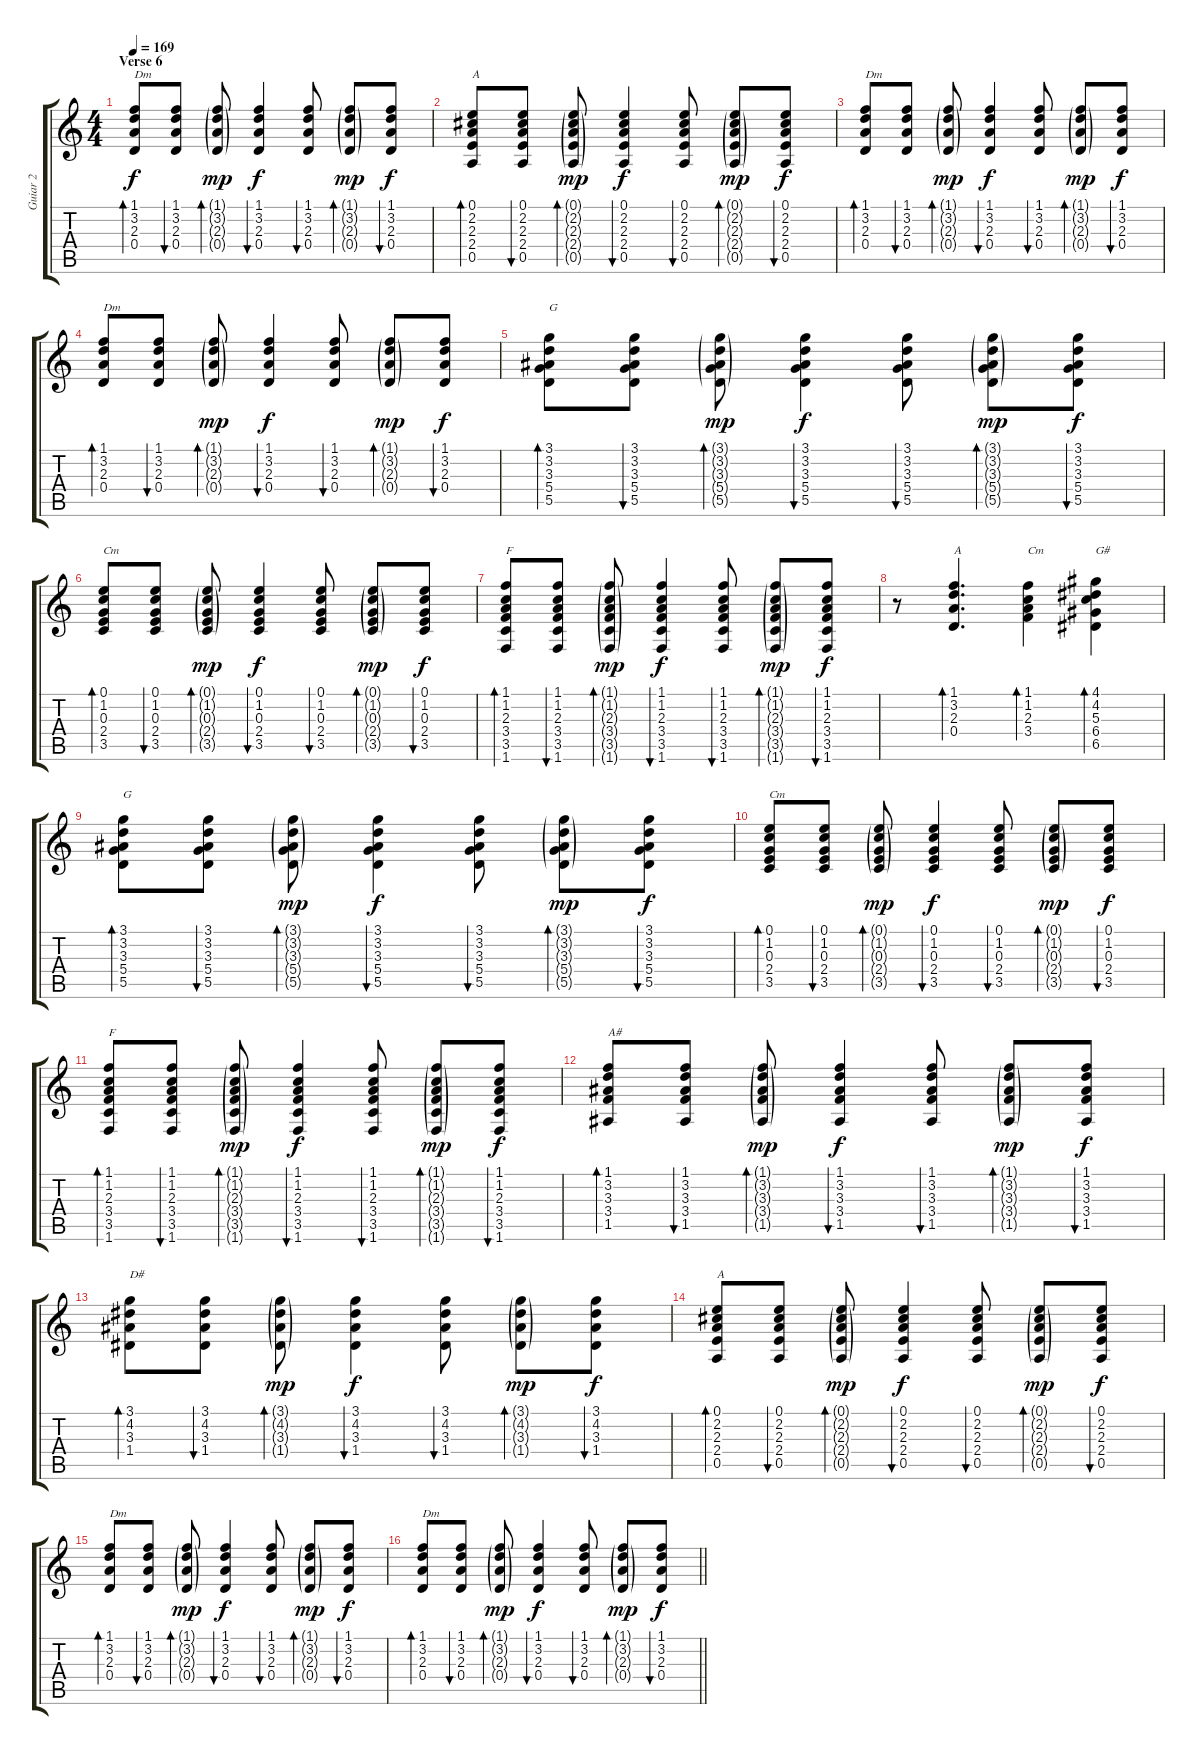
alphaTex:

\track ("Guiar 2" "Guiar 2") {instrument acousticguitarsteel}
\staff {score tabs}
\tuning (E4 B3 G3 D3 A2 E2) {hide}
\ts (4 4)
\section ("" "Verse 6")
\tempo 169
\clef g2
\ks c
(1.1 3.2 2.3 0.4).8{bd 30 txt "Dm" dy f} (1.1 3.2 2.3 0.4).8{bu 30} (1.1{g} 3.2{g} 2.3{g} 0.4{g}).8{bd 30 dy mp} (1.1 3.2 2.3 0.4).4{bu 30 dy f} (1.1 3.2 2.3 0.4).8{bu 30} (1.1{g} 3.2{g} 2.3{g} 0.4{g}).8{bd 30 dy mp} (1.1 3.2 2.3 0.4).8{bu 30 dy f} |
(0.1 2.2 2.3 2.4 0.5).8{bd 30 txt "A"} (0.1 2.2 2.3 2.4 0.5).8{bu 30} (0.1{g} 2.2{g} 2.3{g} 2.4{g} 0.5{g}).8{bd 30 dy mp} (0.1 2.2 2.3 2.4 0.5).4{bu 30 dy f} (0.1 2.2 2.3 2.4 0.5).8{bu 30} (0.1{g} 2.2{g} 2.3{g} 2.4{g} 0.5{g}).8{bd 30 dy mp} (0.1 2.2 2.3 2.4 0.5).8{bu 30 dy f} |
(1.1 3.2 2.3 0.4).8{bd 30 txt "Dm"} (1.1 3.2 2.3 0.4).8{bu 30} (1.1{g} 3.2{g} 2.3{g} 0.4{g}).8{bd 30 dy mp} (1.1 3.2 2.3 0.4).4{bu 30 dy f} (1.1 3.2 2.3 0.4).8{bu 30} (1.1{g} 3.2{g} 2.3{g} 0.4{g}).8{bd 30 dy mp} (1.1 3.2 2.3 0.4).8{bu 30 dy f} |
(1.1 3.2 2.3 0.4).8{bd 30 txt "Dm"} (1.1 3.2 2.3 0.4).8{bu 30} (1.1{g} 3.2{g} 2.3{g} 0.4{g}).8{bd 30 dy mp} (1.1 3.2 2.3 0.4).4{bu 30 dy f} (1.1 3.2 2.3 0.4).8{bu 30} (1.1{g} 3.2{g} 2.3{g} 0.4{g}).8{bd 30 dy mp} (1.1 3.2 2.3 0.4).8{bu 30 dy f} |
(3.1 3.2 3.3 5.4 5.5).8{bd 30 txt "G"} (3.1 3.2 3.3 5.4 5.5).8{bu 30} (3.1{g} 3.2{g} 3.3{g} 5.4{g} 5.5{g}).8{bd 30 dy mp} (3.1 3.2 3.3 5.4 5.5).4{bu 30 dy f} (3.1 3.2 3.3 5.4 5.5).8{bu 30} (3.1{g} 3.2{g} 3.3{g} 5.4{g} 5.5{g}).8{bd 30 dy mp} (3.1 3.2 3.3 5.4 5.5).8{bu 30 dy f} |
(0.1 1.2 0.3 2.4 3.5).8{bd 30 txt "Cm"} (0.1 1.2 0.3 2.4 3.5).8{bu 30} (0.1{g} 1.2{g} 0.3{g} 2.4{g} 3.5{g}).8{bd 30 dy mp} (0.1 1.2 0.3 2.4 3.5).4{bu 30 dy f} (0.1 1.2 0.3 2.4 3.5).8{bu 30} (0.1{g} 1.2{g} 0.3{g} 2.4{g} 3.5{g}).8{bd 30 dy mp} (0.1 1.2 0.3 2.4 3.5).8{bu 30 dy f} |
(1.1 1.2 2.3 3.4 3.5 1.6).8{bd 30 txt "F"} (1.1 1.2 2.3 3.4 3.5 1.6).8{bu 30} (1.1{g} 1.2{g} 2.3{g} 3.4{g} 3.5{g} 1.6{g}).8{bd 30 dy mp} (1.1 1.2 2.3 3.4 3.5 1.6).4{bu 30 dy f} (1.1 1.2 2.3 3.4 3.5 1.6).8{bu 30} (1.1{g} 1.2{g} 2.3{g} 3.4{g} 3.5{g} 1.6{g}).8{bd 30 dy mp} (1.1 1.2 2.3 3.4 3.5 1.6).8{bu 30 dy f} |
r.8 (1.1 3.2 2.3 0.4).4{d bd 30 txt "A"} (1.1 1.2 2.3 3.4).4{bd 30 txt "Cm"} (4.1 4.2 5.3 6.4 6.5).4{bd 30 txt "G#"} |
(3.1 3.2 3.3 5.4 5.5).8{bd 30 txt "G"} (3.1 3.2 3.3 5.4 5.5).8{bu 30} (3.1{g} 3.2{g} 3.3{g} 5.4{g} 5.5{g}).8{bd 30 dy mp} (3.1 3.2 3.3 5.4 5.5).4{bu 30 dy f} (3.1 3.2 3.3 5.4 5.5).8{bu 30} (3.1{g} 3.2{g} 3.3{g} 5.4{g} 5.5{g}).8{bd 30 dy mp} (3.1 3.2 3.3 5.4 5.5).8{bu 30 dy f} |
(0.1 1.2 0.3 2.4 3.5).8{bd 30 txt "Cm"} (0.1 1.2 0.3 2.4 3.5).8{bu 30} (0.1{g} 1.2{g} 0.3{g} 2.4{g} 3.5{g}).8{bd 30 dy mp} (0.1 1.2 0.3 2.4 3.5).4{bu 30 dy f} (0.1 1.2 0.3 2.4 3.5).8{bu 30} (0.1{g} 1.2{g} 0.3{g} 2.4{g} 3.5{g}).8{bd 30 dy mp} (0.1 1.2 0.3 2.4 3.5).8{bu 30 dy f} |
(1.1 1.2 2.3 3.4 3.5 1.6).8{bd 30 txt "F"} (1.1 1.2 2.3 3.4 3.5 1.6).8{bu 30} (1.1{g} 1.2{g} 2.3{g} 3.4{g} 3.5{g} 1.6{g}).8{bd 30 dy mp} (1.1 1.2 2.3 3.4 3.5 1.6).4{bu 30 dy f} (1.1 1.2 2.3 3.4 3.5 1.6).8{bu 30} (1.1{g} 1.2{g} 2.3{g} 3.4{g} 3.5{g} 1.6{g}).8{bd 30 dy mp} (1.1 1.2 2.3 3.4 3.5 1.6).8{bu 30 dy f} |
(1.1 3.2 3.3 3.4 1.5).8{bd 30 txt "A#"} (1.1 3.2 3.3 3.4 1.5).8{bu 30} (1.1{g} 3.2{g} 3.3{g} 3.4{g} 1.5{g}).8{bd 30 dy mp} (1.1 3.2 3.3 3.4 1.5).4{bu 30 dy f} (1.1 3.2 3.3 3.4 1.5).8{bu 30} (1.1{g} 3.2{g} 3.3{g} 3.4{g} 1.5{g}).8{bd 30 dy mp} (1.1 3.2 3.3 3.4 1.5).8{bu 30 dy f} |
(3.1 4.2 3.3 1.4).8{bd 30 txt "D#"} (3.1 4.2 3.3 1.4).8{bu 30} (3.1{g} 4.2{g} 3.3{g} 1.4{g}).8{bd 30 dy mp} (3.1 4.2 3.3 1.4).4{bu 30 dy f} (3.1 4.2 3.3 1.4).8{bu 30} (3.1{g} 4.2{g} 3.3{g} 1.4{g}).8{bd 30 dy mp} (3.1 4.2 3.3 1.4).8{bu 30 dy f} |
(0.1 2.2 2.3 2.4 0.5).8{bd 30 txt "A"} (0.1 2.2 2.3 2.4 0.5).8{bu 30} (0.1{g} 2.2{g} 2.3{g} 2.4{g} 0.5{g}).8{bd 30 dy mp} (0.1 2.2 2.3 2.4 0.5).4{bu 30 dy f} (0.1 2.2 2.3 2.4 0.5).8{bu 30} (0.1{g} 2.2{g} 2.3{g} 2.4{g} 0.5{g}).8{bd 30 dy mp} (0.1 2.2 2.3 2.4 0.5).8{bu 30 dy f} |
(1.1 3.2 2.3 0.4).8{bd 30 txt "Dm"} (1.1 3.2 2.3 0.4).8{bu 30} (1.1{g} 3.2{g} 2.3{g} 0.4{g}).8{bd 30 dy mp} (1.1 3.2 2.3 0.4).4{bu 30 dy f} (1.1 3.2 2.3 0.4).8{bu 30} (1.1{g} 3.2{g} 2.3{g} 0.4{g}).8{bd 30 dy mp} (1.1 3.2 2.3 0.4).8{bu 30 dy f} |
\barLineRight lightlight
(1.1 3.2 2.3 0.4).8{bd 30 txt "Dm"} (1.1 3.2 2.3 0.4).8{bu 30} (1.1{g} 3.2{g} 2.3{g} 0.4{g}).8{bd 30 dy mp} (1.1 3.2 2.3 0.4).4{bu 30 dy f} (1.1 3.2 2.3 0.4).8{bu 30} (1.1{g} 3.2{g} 2.3{g} 0.4{g}).8{bd 30 dy mp} (1.1 3.2 2.3 0.4).8{bu 30 dy f}
